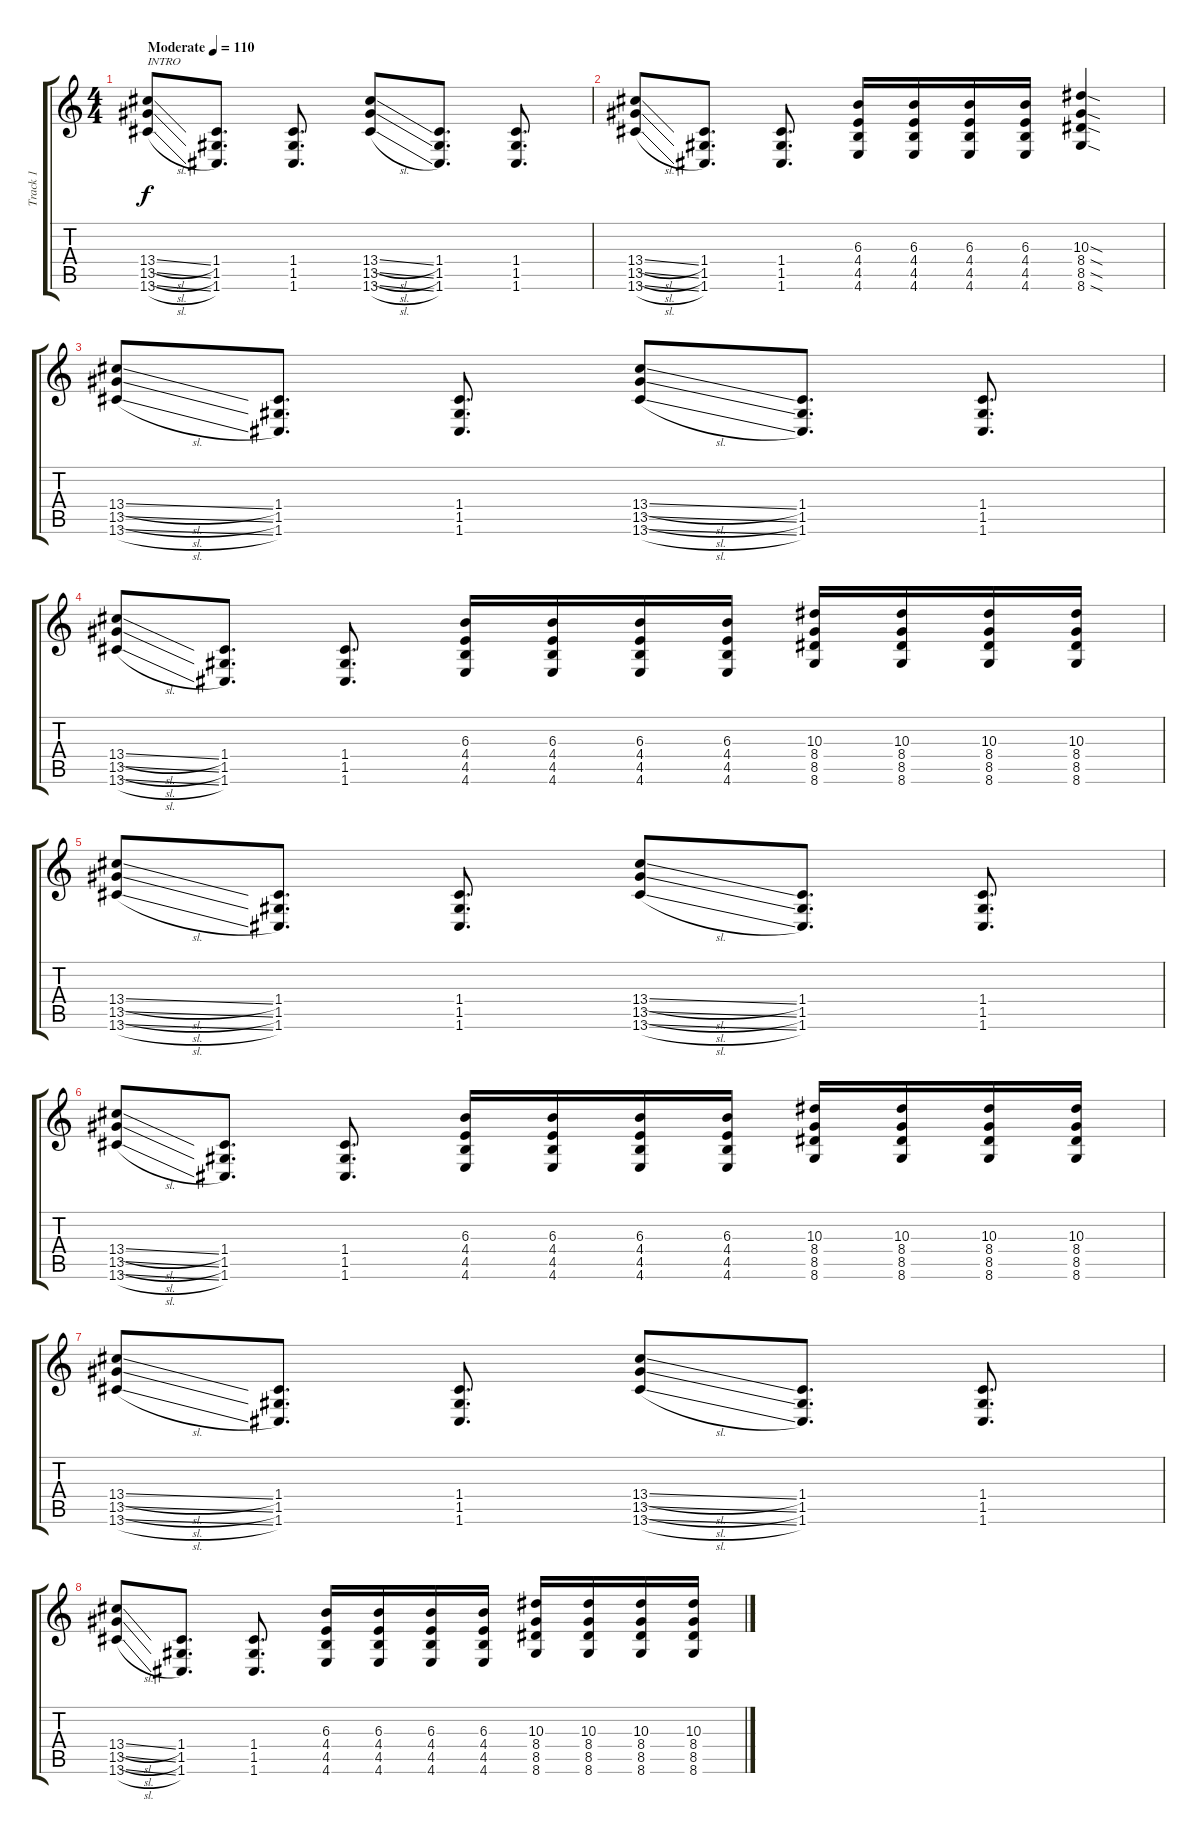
\track ("Track 1" "Track 1") {instrument overdrivenguitar}
\staff {score tabs}
\tuning (D4 A3 F3 C3 G2 C2) {hide}
\ts (4 4)
\tempo (110 "Moderate")
\clef g2
\ks c
(13.4{sl} 13.5{sl} 13.6{sl}).8{txt "INTRO" dy f instrument overdrivenguitar} (1.4 1.5 1.6).8{d} (1.4 1.5 1.6).8{d} (13.4{sl} 13.5{sl} 13.6{sl}).8 (1.4 1.5 1.6).8{d} (1.4 1.5 1.6).8{d} |
(13.4{sl} 13.5{sl} 13.6{sl}).8 (1.4 1.5 1.6).8{d} (1.4 1.5 1.6).8{d} (6.3 4.4 4.5 4.6).16 (6.3 4.4 4.5 4.6).16 (6.3 4.4 4.5 4.6).16 (6.3 4.4 4.5 4.6).16 (10.3{sod} 8.4{sod} 8.5{sod} 8.6{sod}).4 |
(13.4{sl} 13.5{sl} 13.6{sl}).8 (1.4 1.5 1.6).8{d} (1.4 1.5 1.6).8{d} (13.4{sl} 13.5{sl} 13.6{sl}).8 (1.4 1.5 1.6).8{d} (1.4 1.5 1.6).8{d} |
(13.4{sl} 13.5{sl} 13.6{sl}).8 (1.4 1.5 1.6).8{d} (1.4 1.5 1.6).8{d} (6.3 4.4 4.5 4.6).16 (6.3 4.4 4.5 4.6).16 (6.3 4.4 4.5 4.6).16 (6.3 4.4 4.5 4.6).16 (10.3 8.4 8.5 8.6).16 (10.3 8.4 8.5 8.6).16 (10.3 8.4 8.5 8.6).16 (10.3 8.4 8.5 8.6).16 |
(13.4{sl} 13.5{sl} 13.6{sl}).8 (1.4 1.5 1.6).8{d} (1.4 1.5 1.6).8{d} (13.4{sl} 13.5{sl} 13.6{sl}).8 (1.4 1.5 1.6).8{d} (1.4 1.5 1.6).8{d} |
(13.4{sl} 13.5{sl} 13.6{sl}).8 (1.4 1.5 1.6).8{d} (1.4 1.5 1.6).8{d} (6.3 4.4 4.5 4.6).16 (6.3 4.4 4.5 4.6).16 (6.3 4.4 4.5 4.6).16 (6.3 4.4 4.5 4.6).16 (10.3 8.4 8.5 8.6).16 (10.3 8.4 8.5 8.6).16 (10.3 8.4 8.5 8.6).16 (10.3 8.4 8.5 8.6).16 |
(13.4{sl} 13.5{sl} 13.6{sl}).8 (1.4 1.5 1.6).8{d} (1.4 1.5 1.6).8{d} (13.4{sl} 13.5{sl} 13.6{sl}).8 (1.4 1.5 1.6).8{d} (1.4 1.5 1.6).8{d} |
(13.4{sl} 13.5{sl} 13.6{sl}).8 (1.4 1.5 1.6).8{d} (1.4 1.5 1.6).8{d} (6.3 4.4 4.5 4.6).16 (6.3 4.4 4.5 4.6).16 (6.3 4.4 4.5 4.6).16 (6.3 4.4 4.5 4.6).16 (10.3 8.4 8.5 8.6).16 (10.3 8.4 8.5 8.6).16 (10.3 8.4 8.5 8.6).16 (10.3 8.4 8.5 8.6).16
